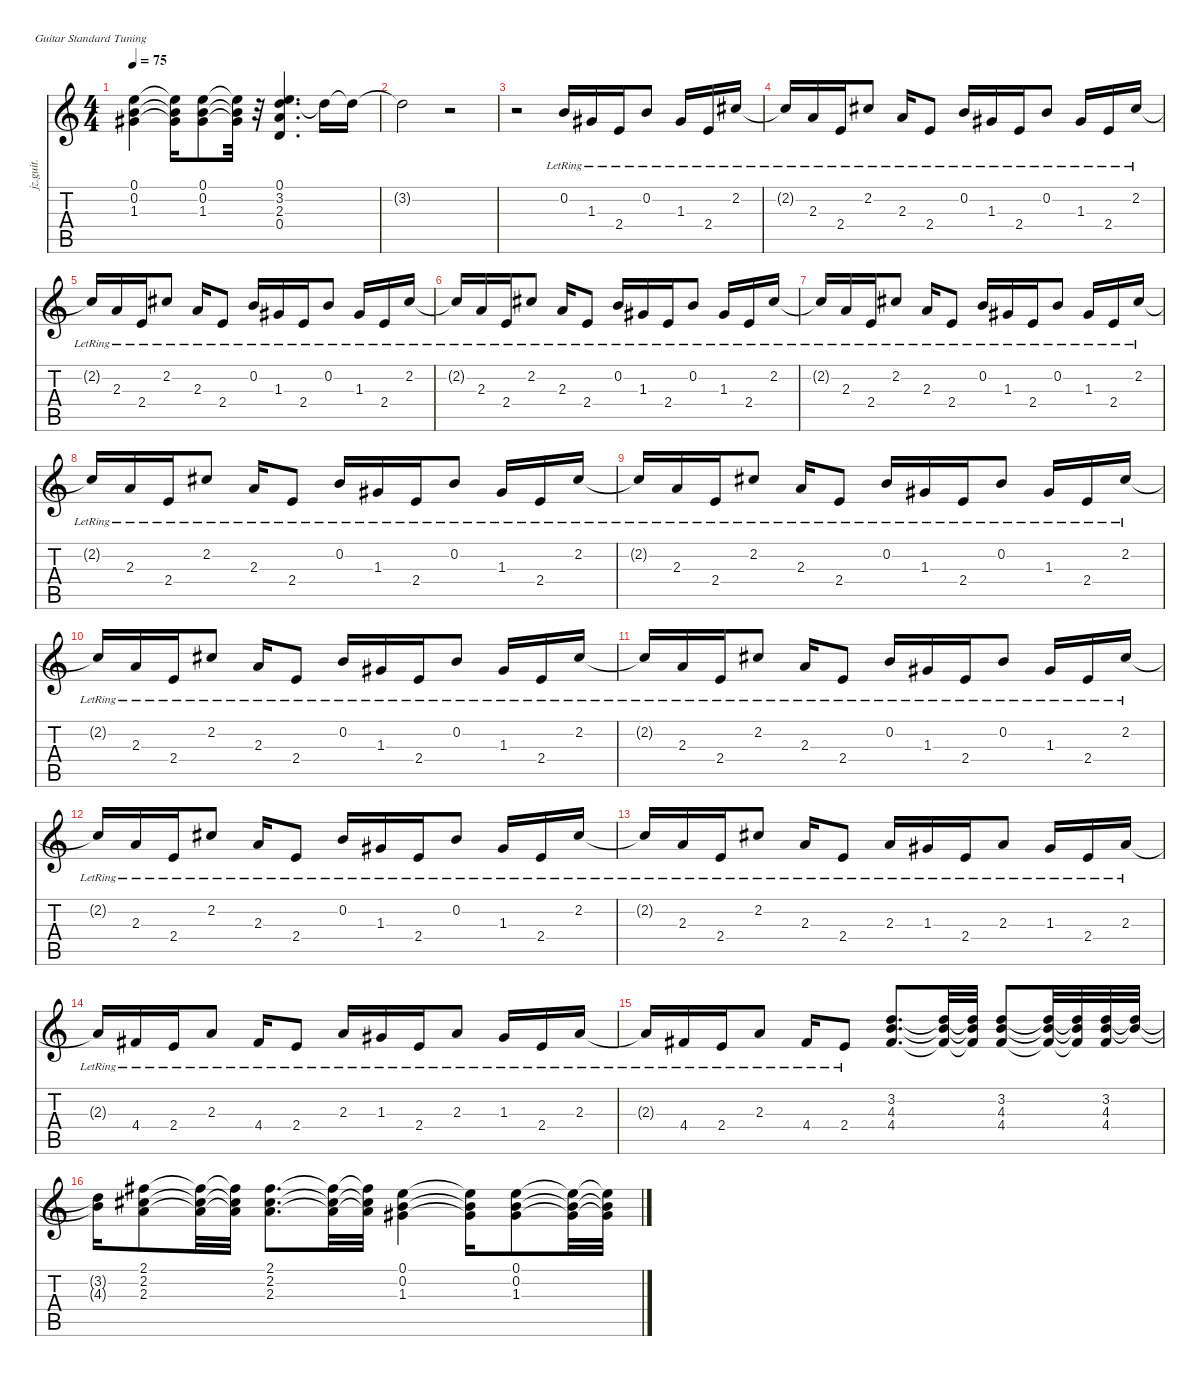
\defaultSystemsLayout 4
\hideDynamics
\bracketExtendMode nobrackets
\otherSystemsTrackNameOrientation horizontal
\track ("Guitar" "jz.guit.") {instrument electricguitarjazz}
\staff {score tabs}
\tuning (E4 B3 G3 D3 A2 E2)
\ts (4 4)
\tempo 75
\clef g2
\ks c
(0.1 0.2 1.3{acc #}).4{dy ff beam Down} (0.1{t} 0.2{t} 1.3{t acc #}).16{dy f beam Down} (0.1 0.2 1.3{acc #}).8{dy ff beam Down} (0.1{t} 0.2{t} 1.3{t acc #}).32{dy f beam Down} r.32{beam Down} (0.1 3.2 2.3 0.4).4{d beam Up} 3.2{t}.16{beam Down} 3.2{t}.16{beam Down} |
3.2{t}.2{beam Down} r.2{beam Down} |
r.2{beam Down} 0.2{lr}.16{dy mf beam Up} 1.3{lr acc #}.16{beam Up} 2.4{lr}.16{dy mp beam Up} 0.2{lr}.8{dy mf beam Up} 1.3{lr acc #}.16{beam Up} 2.4{lr}.16{dy mp beam Up} 2.2{lr acc #}.16{dy f beam Up} |
2.2{lr t acc #}.16{beam Up} 2.3{lr}.16{beam Up} 2.4{lr}.16{dy mf beam Up} 2.2{lr acc #}.8{dy f beam Up} 2.3{lr}.16{dy mf beam Up} 2.4{lr}.8{dy mp beam Up} 0.2{lr}.16{dy mf beam Up} 1.3{lr acc #}.16{beam Up} 2.4{lr}.16{dy mp beam Up} 0.2{lr}.8{dy mf beam Up} 1.3{lr acc #}.16{beam Up} 2.4{lr}.16{dy mp beam Up} 2.2{lr acc #}.16{dy f beam Up} |
2.2{lr t acc #}.16{beam Up} 2.3{lr}.16{beam Up} 2.4{lr}.16{dy mf beam Up} 2.2{lr acc #}.8{dy f beam Up} 2.3{lr}.16{dy mf beam Up} 2.4{lr}.8{dy mp beam Up} 0.2{lr}.16{dy mf beam Up} 1.3{lr acc #}.16{beam Up} 2.4{lr}.16{dy mp beam Up} 0.2{lr}.8{dy mf beam Up} 1.3{lr acc #}.16{beam Up} 2.4{lr}.16{dy mp beam Up} 2.2{lr acc #}.16{dy f beam Up} |
2.2{lr t acc #}.16{beam Up} 2.3{lr}.16{beam Up} 2.4{lr}.16{dy mf beam Up} 2.2{lr acc #}.8{dy f beam Up} 2.3{lr}.16{dy mf beam Up} 2.4{lr}.8{dy mp beam Up} 0.2{lr}.16{dy mf beam Up} 1.3{lr acc #}.16{beam Up} 2.4{lr}.16{dy mp beam Up} 0.2{lr}.8{dy mf beam Up} 1.3{lr acc #}.16{beam Up} 2.4{lr}.16{dy mp beam Up} 2.2{lr acc #}.16{dy f beam Up} |
2.2{lr t acc #}.16{beam Up} 2.3{lr}.16{beam Up} 2.4{lr}.16{dy mf beam Up} 2.2{lr acc #}.8{dy f beam Up} 2.3{lr}.16{dy mf beam Up} 2.4{lr}.8{dy mp beam Up} 0.2{lr}.16{dy mf beam Up} 1.3{lr acc #}.16{beam Up} 2.4{lr}.16{dy mp beam Up} 0.2{lr}.8{dy mf beam Up} 1.3{lr acc #}.16{beam Up} 2.4{lr}.16{dy mp beam Up} 2.2{lr acc #}.16{dy f beam Up} |
2.2{lr t acc #}.16{beam Up} 2.3{lr}.16{beam Up} 2.4{lr}.16{dy mf beam Up} 2.2{lr acc #}.8{dy f beam Up} 2.3{lr}.16{dy mf beam Up} 2.4{lr}.8{dy mp beam Up} 0.2{lr}.16{dy mf beam Up} 1.3{lr acc #}.16{beam Up} 2.4{lr}.16{dy mp beam Up} 0.2{lr}.8{dy mf beam Up} 1.3{lr acc #}.16{beam Up} 2.4{lr}.16{dy mp beam Up} 2.2{lr acc #}.16{dy f beam Up} |
2.2{lr t acc #}.16{beam Up} 2.3{lr}.16{beam Up} 2.4{lr}.16{dy mf beam Up} 2.2{lr acc #}.8{dy f beam Up} 2.3{lr}.16{dy mf beam Up} 2.4{lr}.8{dy mp beam Up} 0.2{lr}.16{dy mf beam Up} 1.3{lr acc #}.16{beam Up} 2.4{lr}.16{dy mp beam Up} 0.2{lr}.8{dy mf beam Up} 1.3{lr acc #}.16{beam Up} 2.4{lr}.16{dy mp beam Up} 2.2{lr acc #}.16{dy f beam Up} |
2.2{lr t acc #}.16{beam Up} 2.3{lr}.16{beam Up} 2.4{lr}.16{dy mf beam Up} 2.2{lr acc #}.8{dy f beam Up} 2.3{lr}.16{dy mf beam Up} 2.4{lr}.8{dy mp beam Up} 0.2{lr}.16{dy mf beam Up} 1.3{lr acc #}.16{beam Up} 2.4{lr}.16{dy mp beam Up} 0.2{lr}.8{dy mf beam Up} 1.3{lr acc #}.16{beam Up} 2.4{lr}.16{dy mp beam Up} 2.2{lr acc #}.16{dy f beam Up} |
2.2{lr t acc #}.16{beam Up} 2.3{lr}.16{beam Up} 2.4{lr}.16{dy mf beam Up} 2.2{lr acc #}.8{dy f beam Up} 2.3{lr}.16{dy mf beam Up} 2.4{lr}.8{dy mp beam Up} 0.2{lr}.16{dy mf beam Up} 1.3{lr acc #}.16{beam Up} 2.4{lr}.16{dy mp beam Up} 0.2{lr}.8{dy mf beam Up} 1.3{lr acc #}.16{beam Up} 2.4{lr}.16{dy mp beam Up} 2.2{lr acc #}.16{dy f beam Up} |
2.2{lr t acc #}.16{beam Up} 2.3{lr}.16{beam Up} 2.4{lr}.16{dy mp beam Up} 2.2{lr acc #}.8{dy mf beam Up} 2.3{lr}.16{beam Up} 2.4{lr}.8{dy mp beam Up} 0.2{lr}.16{dy mf beam Up} 1.3{lr acc #}.16{beam Up} 2.4{lr}.16{dy mp beam Up} 0.2{lr}.8{dy mf beam Up} 1.3{lr acc #}.16{beam Up} 2.4{lr}.16{dy mp beam Up} 2.2{lr acc #}.16{dy f beam Up} |
2.2{lr t acc #}.16{beam Up} 2.3{lr}.16{beam Up} 2.4{lr}.16{dy mp beam Up} 2.2{lr acc #}.8{dy mf beam Up} 2.3{lr}.16{beam Up} 2.4{lr}.8{dy mp beam Up} 2.3{lr}.16{dy mf beam Up} 1.3{lr acc #}.16{beam Up} 2.4{lr}.16{dy mp beam Up} 2.3{lr}.8{dy mf beam Up} 1.3{lr acc #}.16{beam Up} 2.4{lr}.16{dy mp beam Up} 2.3{lr}.16{dy f beam Up} |
2.3{lr t}.16{beam Up} 4.4{lr acc #}.16{beam Up} 2.4{lr}.16{dy mp beam Up} 2.3{lr}.8{dy mf beam Up} 4.4{lr acc #}.16{beam Up} 2.4{lr}.8{dy mp beam Up} 2.3{lr}.16{dy mf beam Up} 1.3{lr acc #}.16{beam Up} 2.4{lr}.16{dy mp beam Up} 2.3{lr}.8{dy mf beam Up} 1.3{lr acc #}.16{beam Up} 2.4{lr}.16{dy mp beam Up} 2.3{lr}.16{dy f beam Up} |
2.3{lr t}.16{beam Up} 4.4{lr acc #}.16{beam Up} 2.4{lr}.16{dy mp beam Up} 2.3{lr}.8{dy mf beam Up} 4.4{lr acc #}.16{beam Up} 2.4{lr}.8{dy mp beam Up} (3.2 4.3 4.4{acc #}).8{d dy f beam Up} (3.2{t} 4.3{t} 4.4{t acc #}).32{beam Up} (3.2{t} 4.3{t} 4.4{t acc #}).32{beam Up} (3.2 4.3 4.4{acc #}).8{beam Up} (3.2{t} 4.3{t} 4.4{t acc #}).32{beam Up} (3.2{t} 4.3{t} 4.4{t acc #}).32{beam Up} (3.2 4.3 4.4{acc #}).32{beam Up} (3.2{t} 4.3{t}).32{beam Up} |
(3.2{t} 4.3{t}).16{beam Down} (2.1{acc #} 2.2{acc #} 2.3).8{beam Down} (2.1{t acc #} 2.2{t acc #} 2.3{t}).32{beam Down} (2.1{t acc #} 2.2{t acc #} 2.3{t}).32{beam Down} (2.1{acc #} 2.2{acc #} 2.3).8{d beam Down} (2.1{t acc #} 2.2{t acc #} 2.3{t}).32{beam Down} (2.1{t acc #} 2.2{t acc #} 2.3{t}).32{beam Down} (0.1 0.2 1.3{acc #}).4{beam Down} (0.1{t} 0.2{t} 1.3{t acc #}).16{beam Down} (0.1 0.2 1.3{acc #}).8{beam Down} (0.1{t} 0.2{t} 1.3{t acc #}).32{beam Down} (0.1{t} 0.2{t} 1.3{t acc #}).32{beam Down}
